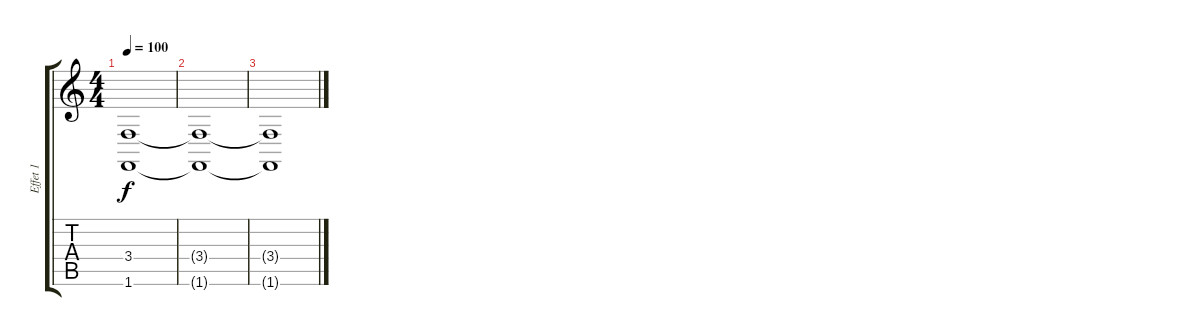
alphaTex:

\track ("Effet 1" "Effet 1") {instrument pad3polysynth}
\staff {score tabs}
\tuning (E4 B3 G3 D3 A2 E2) {hide}
\ts (4 4)
\tempo 100
\clef g2
\ks c
(3.4{t} 1.6{t}).1{dy f} |
(3.4{t} 1.6{t}).1 |
(3.4{t} 1.6{t}).1
